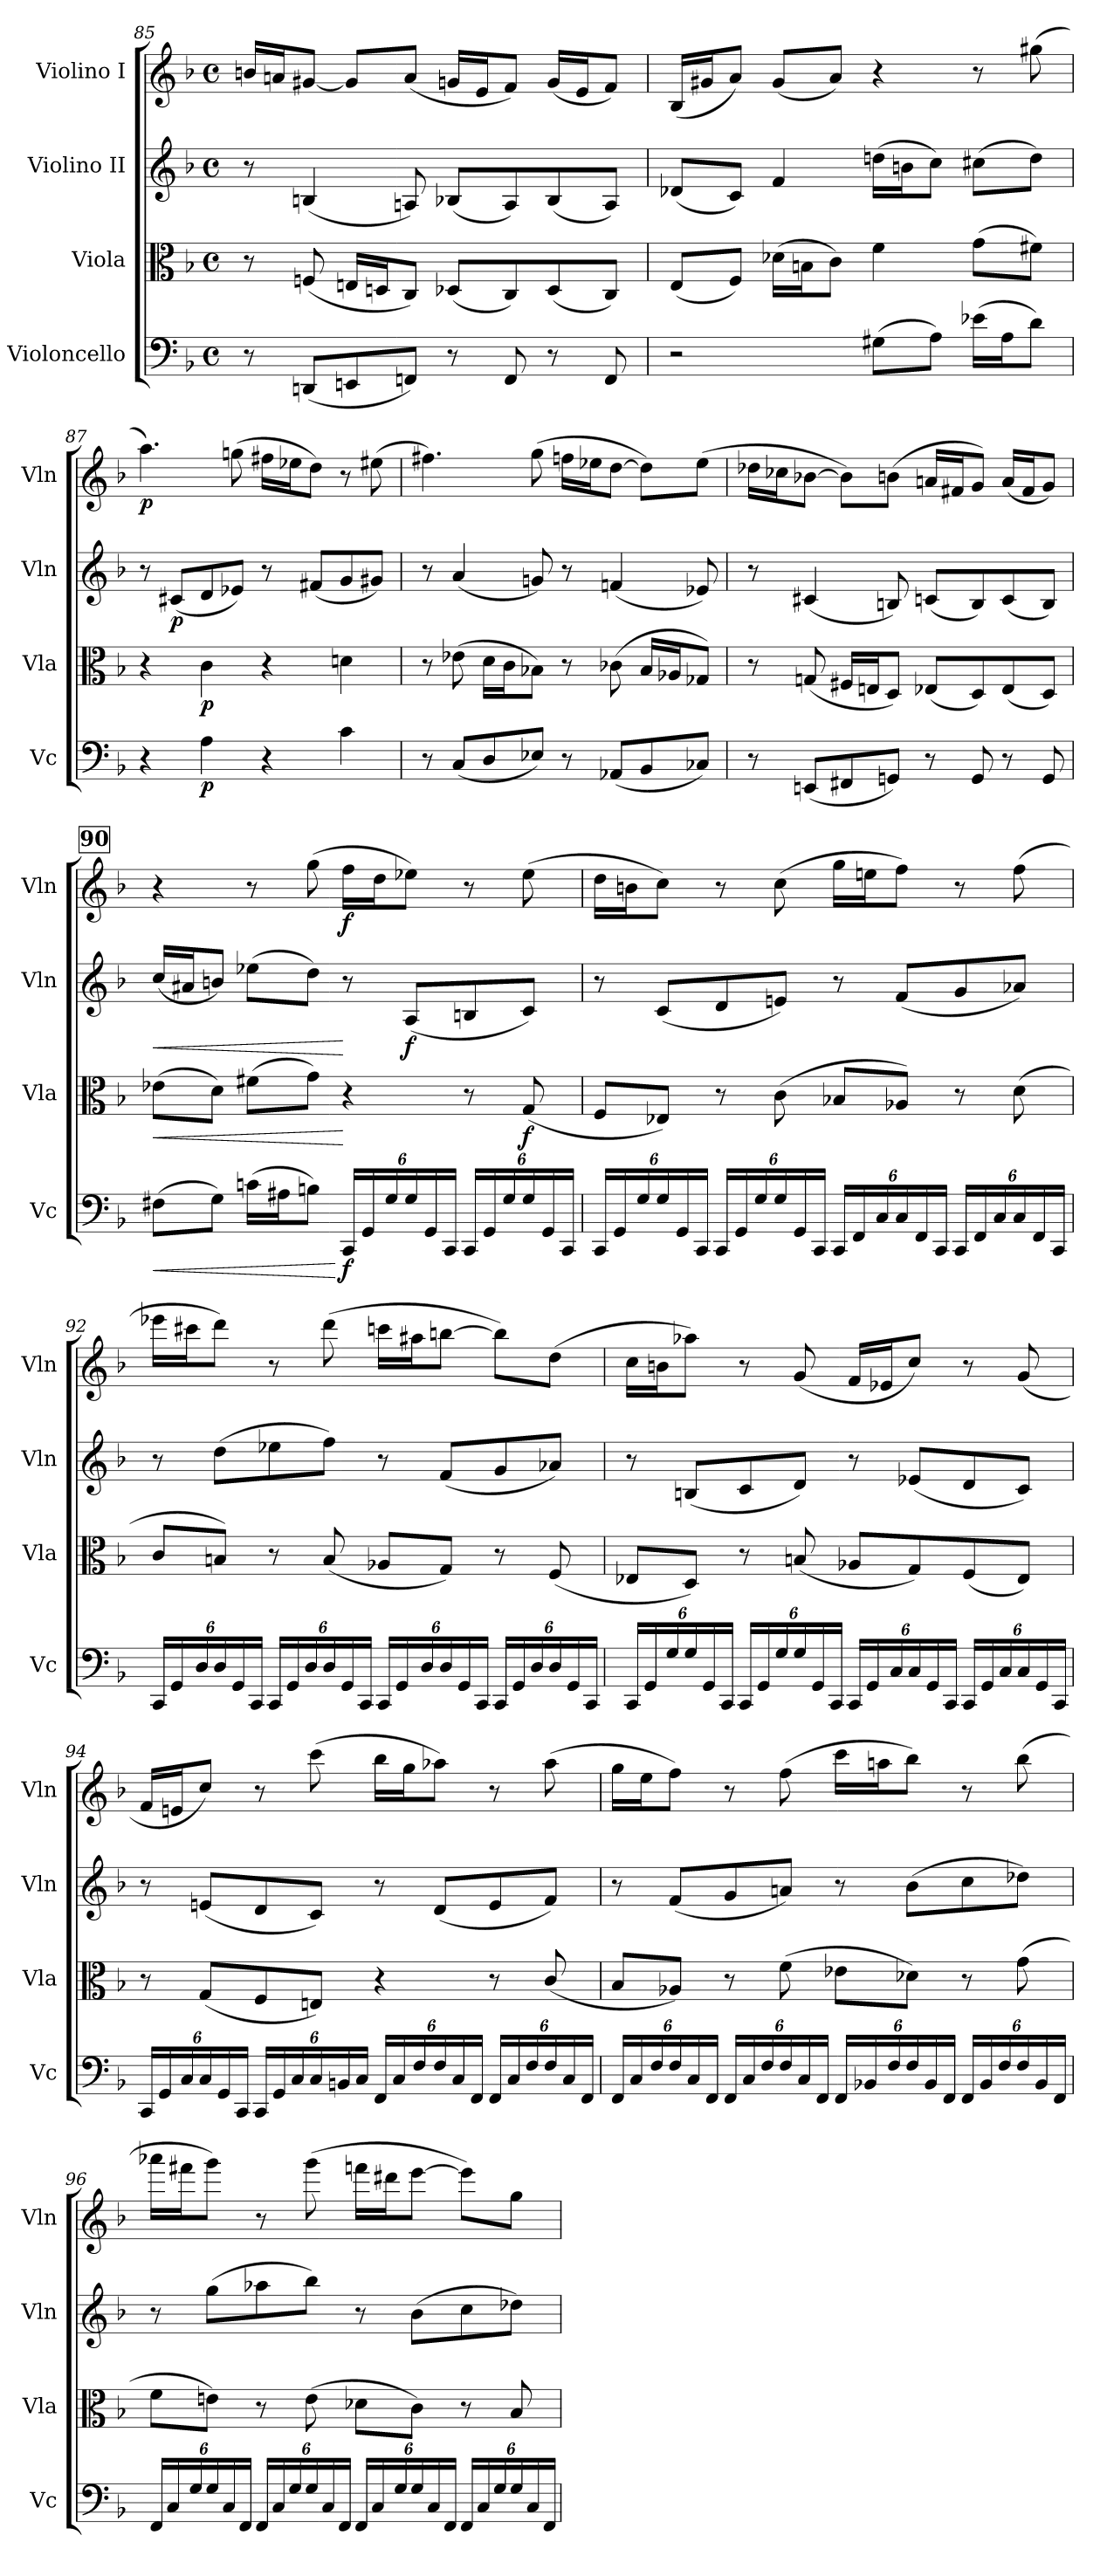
**kern	**dynam	**kern	**dynam	**kern	**dynam	**kern	**dynam
*part4	*part4	*part3	*part3	*part2	*part2	*part1	*part1
*staff4	*staff4	*staff3	*staff3	*staff2	*staff2	*staff1	*staff1
*I"Violoncello	*	*I"Viola	*	*I"Violino II	*	*I"Violino I	*
*I'Vc	*	*I'Vla	*	*I'Vln	*	*I'Vln	*
!!LO:LB:g=z
*clefF4	*	*clefC3	*	*clefG2	*	*clefG2	*
*k[b-]	*	*k[b-]	*	*k[b-]	*	*k[b-]	*
*M4/4	*	*M4/4	*	*M4/4	*	*M4/4	*
*met(c)	*	*met(c)	*	*met(c)	*	*met(c)	*
=85	=85	=85	=85	=85	=85	=85	=85
8r	.	8r	.	8r	.	16bn/LL	.
.	.	.	.	.	.	16an/J	.
(<8DDn/L	.	(<8Fn/	.	(<4Bn/	.	[8g#X/J	.
8EEn/	.	16En/LL	.	.	.	8g#/L]	.
.	.	16Dn/J	.	.	.	.	.
8FFn/J)	.	8C/J)	.	8An/)	.	(<8a/J	.
8r	.	(<8D-X/L	.	(<8B-X/L	.	16gn/LL	.
.	.	.	.	.	.	16e/J	.
8FF/	.	8C/)	.	8A/)	.	8f/J)	.
8r	.	(<8D-/	.	(<8B-/	.	(<16g/LL	.
.	.	.	.	.	.	16e/J	.
8FF/	.	8C/J)	.	8A/J)	.	8f/J)	.
=86	=86	=86	=86	=86	=86	=86	=86
2r	.	(<8E/L	.	(<8d-X/L	.	(<16B-/LL	.
.	.	.	.	.	.	16g#X/J	.
.	.	8F/J)	.	8c/J)	.	8a/J)	.
.	.	(>16d-X\LL	.	4f/	.	(<8g#/L	.
.	.	16Bn\J	.	.	.	.	.
.	.	8c\J)	.	.	.	8a/J)	.
(>8G#X\L	.	4f\	.	(>16ddn\LL	.	4r	.
.	.	.	.	16bn\J	.	.	.
8A\J)	.	.	.	8cc\J)	.	.	.
(>16e-X\LL	.	(>8g\L	.	(>8cc#X\L	.	8r	.
16A\J	.	.	.	.	.	.	.
8d\J)	.	8f#X\J)	.	8dd\J)	.	(>8gg#X\	.
=87	=87	=87	=87	=87	=87	=87	=87
!	!	!	!	!	!	!	!LO:DY:b
4r	.	4r	.	8r	.	4.aa\)	p
!	!	!	!	!	!LO:DY:b	!	!
.	.	.	.	(<8c#X/L	p	.	.
!	!LO:DY:b	!	!LO:DY:b	!	!	!	!
4A\	p	4c\	p	8d/	.	.	.
.	.	.	.	8e-X/J)	.	(>8ggn\	.
4r	.	4r	.	8r	.	16ff#X\LL	.
.	.	.	.	.	.	16ee-X\J	.
.	.	.	.	(<8f#X/L	.	8dd\J)	.
4c\	.	4dn\	.	8g/	.	8r	.
.	.	.	.	8g#X/J)	.	(>8ee#X\	.
=88	=88	=88	=88	=88	=88	=88	=88
8r	.	8r	.	8r	.	4.ff#X\)	.
(<8C/L	.	(>8e-X\	.	(<4a/	.	.	.
8D/	.	16d\LL	.	.	.	.	.
.	.	16c\J	.	.	.	.	.
8E-X/J)	.	8B-X\J)	.	8gn/)	.	(>8gg\	.
8r	.	8r	.	8r	.	16ffn\LL	.
.	.	.	.	.	.	16ee-X\J	.
(<8AA-X/L	.	(>8c-X\	.	(<4fn/	.	[8dd\J	.
8BB-/	.	16B-/LL	.	.	.	8dd\L])	.
.	.	16A-X/J	.	.	.	.	.
8C-X/J)	.	8G-X/J)	.	8e-X/)	.	(>8ee-\J	.
!!LO:LB:g=z
=89	=89	=89	=89	=89	=89	=89	=89
8r	.	8r	.	8r	.	16dd-X\LL	.
.	.	.	.	.	.	16cc-X\J	.
(<8EEn/L	.	(<8Gn/	.	(<4c#X/	.	[8b-X\J	.
8FF#X/	.	16F#X/LL	.	.	.	8b-\L])	.
.	.	16En/J	.	.	.	.	.
8GGn/J)	.	8D/J)	.	8Bn/)	.	(>8bn\J	.
8r	.	(<8E-X/L	.	(<8cn/L	.	16an/LL	.
.	.	.	.	.	.	16f#X/J	.
8GG/	.	8D/)	.	8B/)	.	8g/J)	.
8r	.	(<8E-/	.	(<8c/	.	(<16a/LL	.
.	.	.	.	.	.	16f#/J	.
8GG/	.	8D/J)	.	8B/J)	.	8g/J)	.
!!LO:REH:place=s1:a:B:fs=14:t=90
=90	=90	=90	=90	=90	=90	=90	=90
!	!LO:HP:b	!	!LO:HP:b	!	!LO:HP:b	!	!
(>8F#X\L	<	(>8e-X\L	<	(<16cc/LL	<	4r	.
.	.	.	.	16a#X/J	.	.	.
8G\J)	.	8d\J)	.	8bn/J)	.	.	.
(>16cn\LL	.	(>8f#X\L	.	(>8ee-X\L	.	8r	.
16A#X\J	.	.	.	.	.	.	.
8Bn\J)	.	8g\J)	.	8dd\J)	.	(>8gg\	.
*Xbrackettup	*	*	*	*	*	*	*
!	!LO:DY:n=1:b	!	!	!	!	!	!LO:DY:b
24CC/LL	[ f	4r	[	8r	[	16ff\LL	f
24GG/	.	.	.	.	.	.	.
.	.	.	.	.	.	16dd\J	.
24G/	.	.	.	.	.	.	.
!	!	!	!	!	!LO:DY:b	!	!
24G/	.	.	.	(<8A/L	f	8ee-X\J)	.
24GG/	.	.	.	.	.	.	.
24CC/JJ	.	.	.	.	.	.	.
24CC/LL	.	8r	.	8Bn/	.	8r	.
24GG/	.	.	.	.	.	.	.
24G/	.	.	.	.	.	.	.
!	!	!	!LO:DY:b	!	!	!	!
24G/	.	(<8G/	f	8c/J)	.	(>8ee-\	.
24GG/	.	.	.	.	.	.	.
24CC/JJ	.	.	.	.	.	.	.
=91	=91	=91	=91	=91	=91	=91	=91
24CC/LL	.	8F/L	.	8r	.	16dd\LL	.
24GG/	.	.	.	.	.	.	.
.	.	.	.	.	.	16bn\J	.
24G/	.	.	.	.	.	.	.
24G/	.	8E-X/J)	.	(<8c/L	.	8cc\J)	.
24GG/	.	.	.	.	.	.	.
24CC/JJ	.	.	.	.	.	.	.
24CC/LL	.	8r	.	8d/	.	8r	.
24GG/	.	.	.	.	.	.	.
24G/	.	.	.	.	.	.	.
24G/	.	(>8c\	.	8en/J)	.	(>8cc\	.
24GG/	.	.	.	.	.	.	.
24CC/JJ	.	.	.	.	.	.	.
24CC/LL	.	8B-X/L	.	8r	.	16gg\LL	.
24FF/	.	.	.	.	.	.	.
.	.	.	.	.	.	16een\J	.
24C/	.	.	.	.	.	.	.
24C/	.	8A-X/J)	.	(<8f/L	.	8ff\J)	.
24FF/	.	.	.	.	.	.	.
24CC/JJ	.	.	.	.	.	.	.
24CC/LL	.	8r	.	8g/	.	8r	.
24FF/	.	.	.	.	.	.	.
24C/	.	.	.	.	.	.	.
24C/	.	(<8d\	.	8a-X/J)	.	(>8ff\	.
24FF/	.	.	.	.	.	.	.
24CC/JJ	.	.	.	.	.	.	.
!!LO:PB:g=z
=92	=92	=92	=92	=92	=92	=92	=92
24CC/LL	.	8c/L	.	8r	.	16eee-X\LL	.
24GG/	.	.	.	.	.	.	.
.	.	.	.	.	.	16ccc#X\J	.
24D/	.	.	.	.	.	.	.
24D/	.	8Bn/J)	.	(>8dd\L	.	8ddd\J)	.
24GG/	.	.	.	.	.	.	.
24CC/JJ	.	.	.	.	.	.	.
24CC/LL	.	8r	.	8ee-X\	.	8r	.
24GG/	.	.	.	.	.	.	.
24D/	.	.	.	.	.	.	.
24D/	.	(<8B/	.	8ff\J)	.	(>8ddd\	.
24GG/	.	.	.	.	.	.	.
24CC/JJ	.	.	.	.	.	.	.
24CC/LL	.	8A-X/L	.	8r	.	16cccn\LL	.
24GG/	.	.	.	.	.	.	.
.	.	.	.	.	.	16aa#X\J	.
24D/	.	.	.	.	.	.	.
24D/	.	8G/J)	.	(<8f/L	.	[8bbn\J	.
24GG/	.	.	.	.	.	.	.
24CC/JJ	.	.	.	.	.	.	.
24CC/LL	.	8r	.	8g/	.	8bb\L])	.
24GG/	.	.	.	.	.	.	.
24D/	.	.	.	.	.	.	.
24D/	.	(<8F/	.	8a-X/J)	.	(>8dd\J	.
24GG/	.	.	.	.	.	.	.
24CC/JJ	.	.	.	.	.	.	.
=93	=93	=93	=93	=93	=93	=93	=93
24CC/LL	.	8E-X/L	.	8r	.	16cc\LL	.
24GG/	.	.	.	.	.	.	.
.	.	.	.	.	.	16bn\J	.
24G/	.	.	.	.	.	.	.
24G/	.	8D/J)	.	(<8Bn/L	.	8aa-X\J)	.
24GG/	.	.	.	.	.	.	.
24CC/JJ	.	.	.	.	.	.	.
24CC/LL	.	8r	.	8c/	.	8r	.
24GG/	.	.	.	.	.	.	.
24G/	.	.	.	.	.	.	.
24G/	.	(<8Bn/	.	8d/J)	.	(<8g/	.
24GG/	.	.	.	.	.	.	.
24CC/JJ	.	.	.	.	.	.	.
24CC/LL	.	8A-X/L	.	8r	.	16f/LL	.
24GG/	.	.	.	.	.	.	.
.	.	.	.	.	.	16e-X/J	.
24C/	.	.	.	.	.	.	.
24C/	.	8G/)	.	(<8e-X/L	.	8cc/J)	.
24GG/	.	.	.	.	.	.	.
24CC/JJ	.	.	.	.	.	.	.
24CC/LL	.	(<8F/	.	8d/	.	8r	.
24GG/	.	.	.	.	.	.	.
24C/	.	.	.	.	.	.	.
24C/	.	8E-/J)	.	8c/J)	.	(<8g/	.
24GG/	.	.	.	.	.	.	.
24CC/JJ	.	.	.	.	.	.	.
!!LO:LB:g=z
=94	=94	=94	=94	=94	=94	=94	=94
24CC/LL	.	8r	.	8r	.	16f/LL	.
24GG/	.	.	.	.	.	.	.
.	.	.	.	.	.	16en/J	.
24C/	.	.	.	.	.	.	.
24C/	.	(<8G/L	.	(<8en/L	.	8cc/J)	.
24GG/	.	.	.	.	.	.	.
24CC/JJ	.	.	.	.	.	.	.
24CC/LL	.	8F/	.	8d/	.	8r	.
24GG/	.	.	.	.	.	.	.
24C/	.	.	.	.	.	.	.
24C/	.	8En/J)	.	8c/J)	.	(>8ccc\	.
24BBn/	.	.	.	.	.	.	.
24C/JJ	.	.	.	.	.	.	.
24FF/LL	.	4r	.	8r	.	16bb-\LL	.
24C/	.	.	.	.	.	.	.
.	.	.	.	.	.	16gg\J	.
24F/	.	.	.	.	.	.	.
24F/	.	.	.	(<8d/L	.	8aa-X\J)	.
24C/	.	.	.	.	.	.	.
24FF/JJ	.	.	.	.	.	.	.
24FF/LL	.	8r	.	8e/	.	8r	.
24C/	.	.	.	.	.	.	.
24F/	.	.	.	.	.	.	.
24F/	.	(<8c/	.	8f/J)	.	(>8aa-\	.
24C/	.	.	.	.	.	.	.
24FF/JJ	.	.	.	.	.	.	.
=95	=95	=95	=95	=95	=95	=95	=95
24FF/LL	.	8B-/L	.	8r	.	16gg\LL	.
24C/	.	.	.	.	.	.	.
.	.	.	.	.	.	16ee\J	.
24F/	.	.	.	.	.	.	.
24F/	.	8A-X/J)	.	(<8f/L	.	8ff\J)	.
24C/	.	.	.	.	.	.	.
24FF/JJ	.	.	.	.	.	.	.
24FF/LL	.	8r	.	8g/	.	8r	.
24C/	.	.	.	.	.	.	.
24F/	.	.	.	.	.	.	.
24F/	.	(>8f\	.	8an/J)	.	(>8ff\	.
24C/	.	.	.	.	.	.	.
24FF/JJ	.	.	.	.	.	.	.
24FF/LL	.	8e-X\L	.	8r	.	16ccc\LL	.
24BB-X/	.	.	.	.	.	.	.
.	.	.	.	.	.	16aan\J	.
24F/	.	.	.	.	.	.	.
24F/	.	8d-X\J)	.	(>8b-\L	.	8bb-\J)	.
24BB-/	.	.	.	.	.	.	.
24FF/JJ	.	.	.	.	.	.	.
24FF/LL	.	8r	.	8cc\	.	8r	.
24BB-/	.	.	.	.	.	.	.
24F/	.	.	.	.	.	.	.
24F/	.	(>8g\	.	8dd-X\J)	.	(>8bb-\	.
24BB-/	.	.	.	.	.	.	.
24FF/JJ	.	.	.	.	.	.	.
!!LO:LB:g=z
=96	=96	=96	=96	=96	=96	=96	=96
24FF/LL	.	8f\L	.	8r	.	16aaa-X\LL	.
24C/	.	.	.	.	.	.	.
.	.	.	.	.	.	16fff#X\J	.
24G/	.	.	.	.	.	.	.
24G/	.	8en\J)	.	(>8gg\L	.	8ggg\J)	.
24C/	.	.	.	.	.	.	.
24FF/JJ	.	.	.	.	.	.	.
24FF/LL	.	8r	.	8aa-X\	.	8r	.
24C/	.	.	.	.	.	.	.
24G/	.	.	.	.	.	.	.
24G/	.	(>8e\	.	8bb-\J)	.	(>8ggg\	.
24C/	.	.	.	.	.	.	.
24FF/JJ	.	.	.	.	.	.	.
24FF/LL	.	8d-X\L	.	8r	.	16fffn\LL	.
24C/	.	.	.	.	.	.	.
.	.	.	.	.	.	16ddd#X\J	.
24G/	.	.	.	.	.	.	.
24G/	.	8c\J)	.	(>8b-\L	.	[8eee\J	.
24C/	.	.	.	.	.	.	.
24FF/JJ	.	.	.	.	.	.	.
24FF/LL	.	8r	.	8cc\	.	8eee\L])	.
24C/	.	.	.	.	.	.	.
24G/	.	.	.	.	.	.	.
24G/	.	8B-/	.	8dd-X\J)	.	8gg\J	.
24C/	.	.	.	.	.	.	.
24FF/JJ	.	.	.	.	.	.	.
=	=	=	=	=	=	=	=
*-	*-	*-	*-	*-	*-	*-	*-
